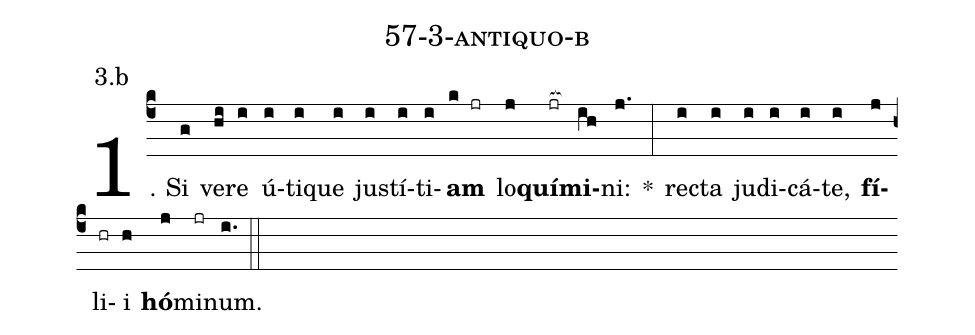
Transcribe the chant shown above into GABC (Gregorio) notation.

name: 57-3-antiquo-b;
annotation: 3.b;
%%
(c4)1. Si(g) ve(hi)re(i) ú(i)ti(i)que(i) jus(i)tí(i)ti(i)<b>am</b>(k jr) lo(j)<b>quí</b>(jr[ocb:1{])<b>mi</b>(ih[ocb:0}])ni:(j.) *(:) rec(i)ta(i) ju(i)di(i)cá(i)te,(i) <b>fí</b>(j)li(hr)i(h) <b>hó</b>(j)mi(jr)num.(i.) (::)
